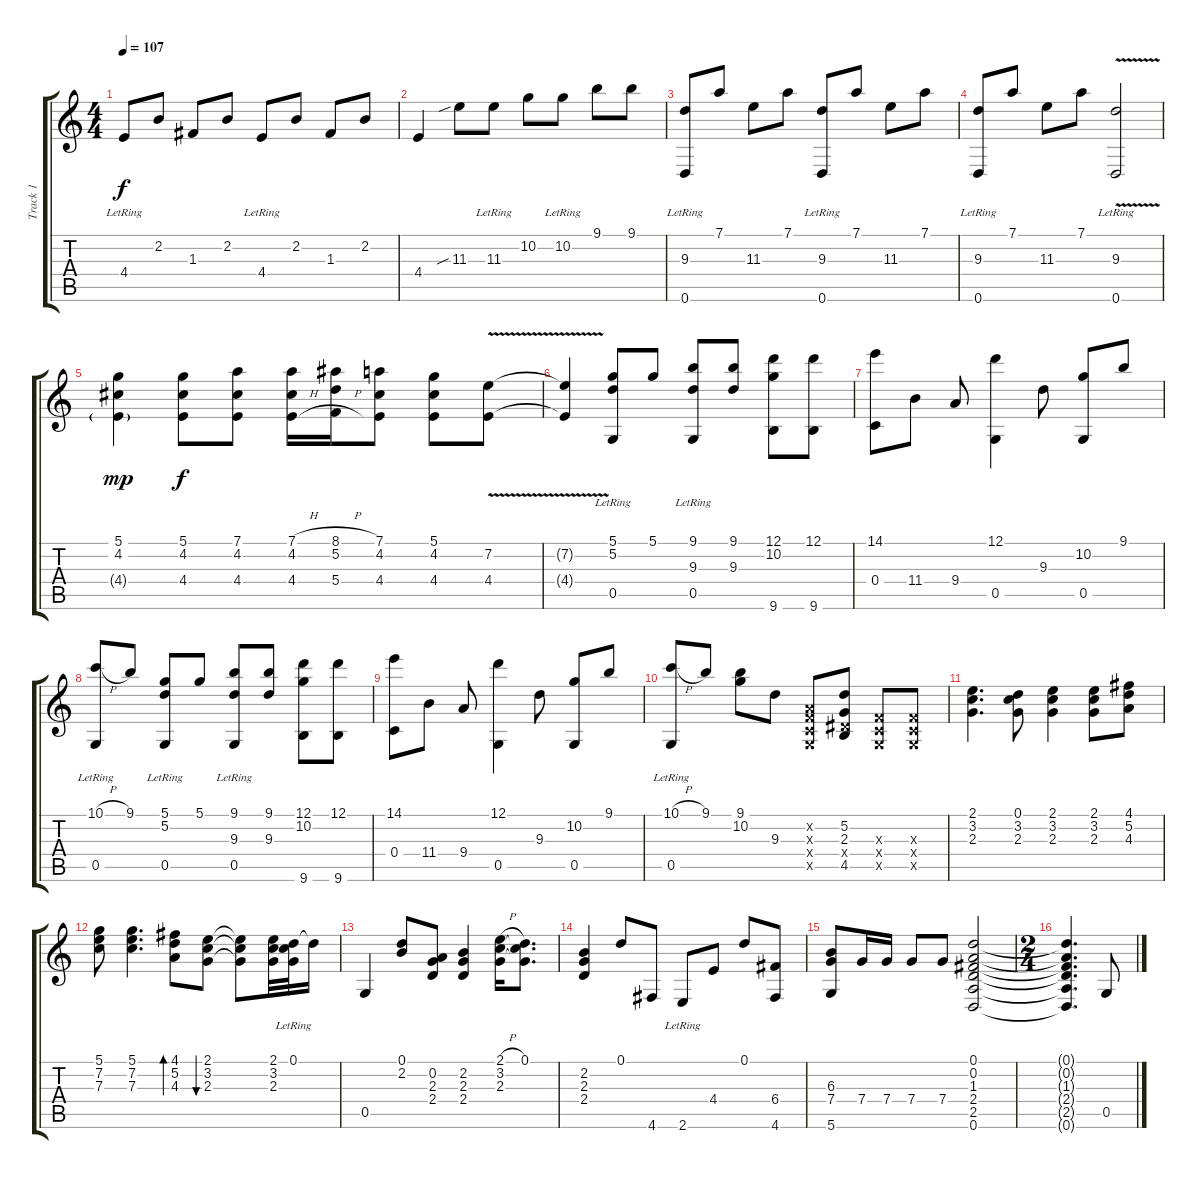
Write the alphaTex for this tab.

\track ("Track 1" "Track 1") {instrument acousticguitarsteel}
\staff {score tabs}
\tuning (D4 A3 F3 C3 G2 D2) {hide}
\ts (4 4)
\tempo 107
\clef g2
\ks c
4.4{lr}.8{dy f} 2.2.8 1.3.8 2.2.8 4.4{lr}.8 2.2.8 1.3.8 2.2.8 |
4.4.4 11.3{sib}.8 11.3{lr}.8 10.2.8 10.2{lr}.8 9.1.8 9.1.8 |
(9.3{lr} 0.6{lr}).8 7.1.8 11.3.8 7.1.8 (9.3{lr} 0.6{lr}).8 7.1.8 11.3.8 7.1.8 |
(9.3{lr} 0.6{lr}).8 7.1.8 11.3.8 7.1.8 (9.3{v lr} 0.6{v lr}).2 |
(5.1 4.2 4.4{g}).4{dy mp} (5.1 4.2 4.4).8{dy f} (7.1 4.2 4.4).8 (7.1{h} 4.2{h} 4.4{h}).16 (8.1{h} 5.2{h} 5.4{h}).16 (7.1 4.2 4.4).8 (5.1 4.2 4.4).8 (7.2{v} 4.4{v}).8 |
(7.2{v t} 4.4{v t}).4 (5.1 5.2 0.5{lr}).8 5.1.8 (9.1 9.3 0.5{lr}).8 (9.1 9.3).8 (12.1 10.2 9.6).8 (12.1 9.6).8 |
(14.1 0.4).8 11.4.8 9.4.8 (12.1 0.5).4 9.3.8 (10.2 0.5).8 9.1.8 |
(10.1{h} 0.5{lr}).8 9.1.8 (5.1 5.2 0.5{lr}).8 5.1.8 (9.1 9.3 0.5{lr}).8 (9.1 9.3).8 (12.1 10.2 9.6).8 (12.1 9.6).8 |
(14.1 0.4).8 11.4.8 9.4.8 (12.1 0.5).4 9.3.8 (10.2 0.5).8 9.1.8 |
(10.1{h} 0.5{lr}).8 9.1.8 (9.1 10.2).8 9.3.8 (0.2{x} 0.3{x} 0.4{x} 0.5{x}).8 (5.2 2.3 3.4{x} 4.5).8 (0.3{x} 0.4{x} 0.5{x}).8 (0.3{x} 0.4{x} 0.5{x}).8 |
(2.1 3.2 2.3).4{d} (0.1 3.2 2.3).8 (2.1 3.2 2.3).4 (2.1 3.2 2.3).8 (4.1 5.2 4.3).8 |
(5.1 7.2 7.3).8 (5.1 7.2 7.3).4{d} (4.1 5.2 4.3).8{bd 60} (2.1 3.2 2.3).8{bu 60} (2.1{t} 3.2{t} 2.3{t}).8 (2.1 3.2 2.3).32 (0.1{lr} 3.2{t} 2.3{t}).32 0.1{t}.16 |
0.5.4 (0.1 2.2).8 (0.2 2.3 2.4).8 (2.2 2.3 2.4).4 (2.1{h} 3.2 2.3).16 (0.1 3.2{t} 2.3{t}).8{d} |
(2.2 2.3 2.4).4 0.1.8 4.6.8 2.6{lr}.8 4.4.8 0.1.8 (6.4 4.6).8 |
(6.3 7.4 5.6).8 7.4.16 7.4.16 7.4.8 7.4.8 (0.1 0.2 1.3 2.4 2.5 0.6).2 |
\ts (2 4)
(0.1{t} 0.2{t} 1.3{t} 2.4{t} 2.5{t} 0.6{t}).4{d} 0.5.8
